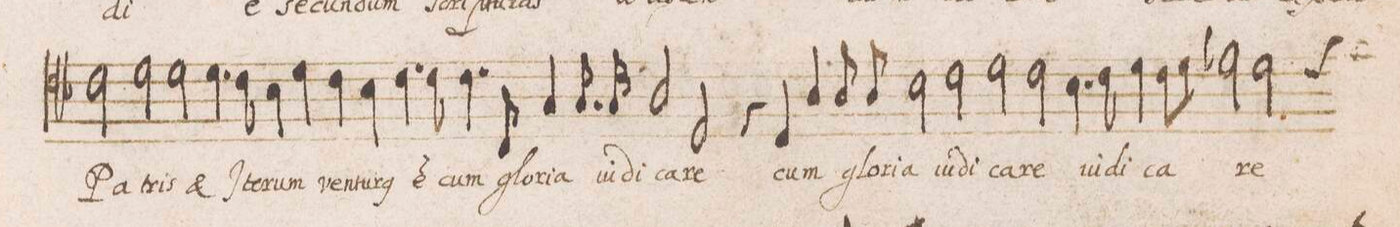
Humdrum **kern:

**kern	**text
*I"ALTVS	*
*clefC4	*
*k[b-]	*
*met(C|)	*
*M2/1	*
2c\	Pa-
=111-	=111-
2d\	-tris
2d\	et
4.d\	I-
8c\	-te-
4B-\	-rum
4d\	ven-
=112-	=112-
4c\	-tu-
4B-\	-r(us)
4.c\	e(st)
8c\	cum
4.c\	glo-
8C/	-ri-
4G/	-a
8.G/	ui-
16G/	-di-
=113-	=113-
2A/	-ca-
2D/	-re
4r	.
4D/	cum
4A/	glo-
8A/	-ri-
8A/	-a
=114-	=114-
2B-\	iu-
2c\	-di-
2d\	-ca-
2c\	-re
=115-	=115-
4.B-\	ui-
8c\	-di-
4d\	-ca-
8c\L	.
8d\J	.
2e-X\	.
2d\	-re
*-	*-
